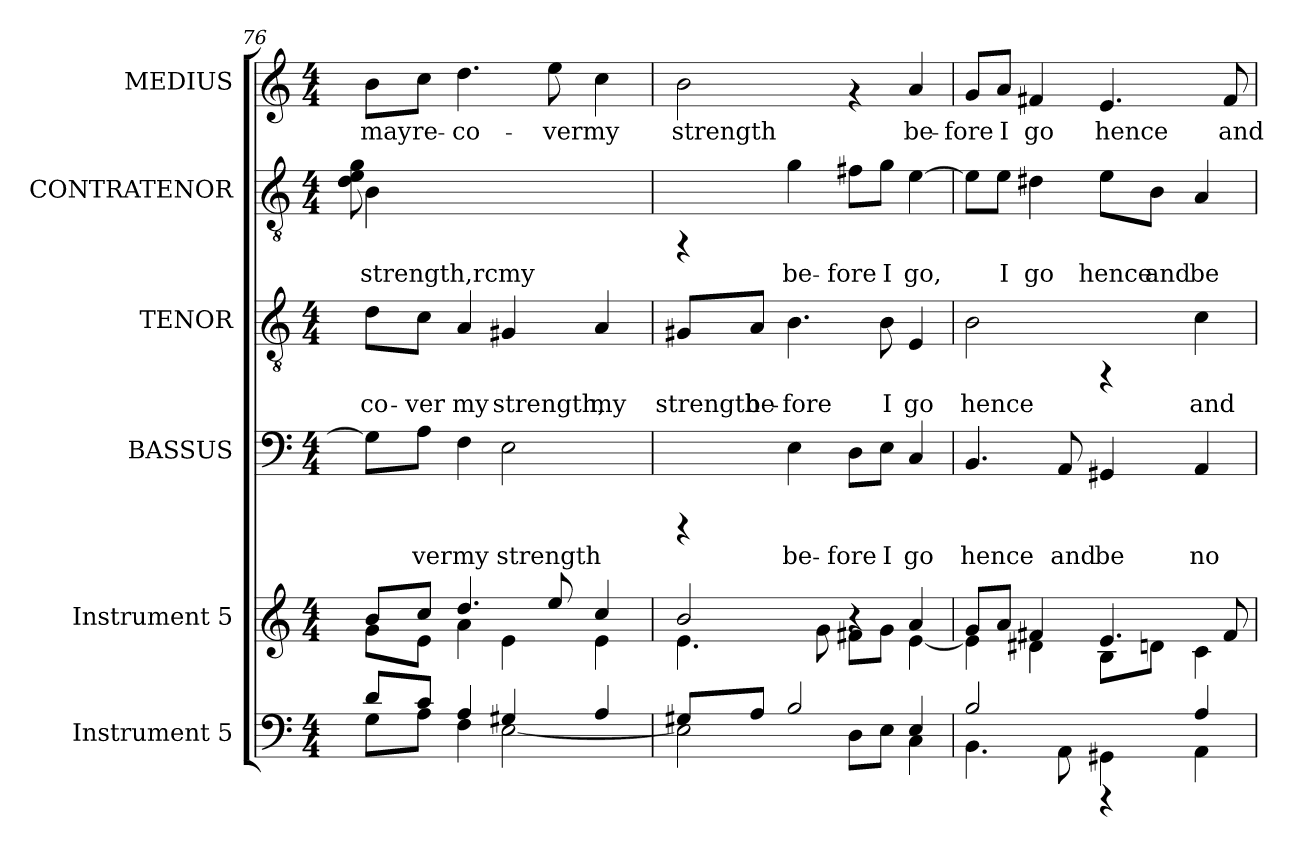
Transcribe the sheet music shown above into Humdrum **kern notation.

**kern	**kern	**kern	**text	**kern	**text	**kern	**text	**kern	**text
*part6	*part5	*part4	*part4	*part3	*part3	*part2	*part2	*part1	*part1
*staff6	*staff5	*staff4	*staff4	*staff3	*staff3	*staff2	*staff2	*staff1	*staff1
*I"Instrument 5	*I"Instrument 5	*I"BASSUS	*	*I"TENOR	*	*I"CONTRATENOR	*	*I"MEDIUS	*
*	*	*I'B	*	*	*	*	*	*	*
!!LO:LB:g=z
*clefF4	*clefG2	*clefF4	*	*clefGv2	*	*clefGv2	*	*clefG2	*
*k[]	*k[]	*k[]	*	*k[]	*	*k[]	*	*k[]	*
*C:	*C:	*C:	*	*C:	*	*C:	*	*C:	*
*M4/4	*M4/4	*M4/4	*	*M4/4	*	*M4/4	*	*M4/4	*
=76	=76	=76	=76	=76	=76	=76	=76	=76	=76
*^	*^	*	*	*	*	*	*	*	*
!	!	!	!	!	!LO:LY:b	!	!LO:LY:b:cj	!	!LO:LY:b:cj	!	!LO:LY:b:cj
*	*	*	*	*	*	*	*	*^	*	*	*
8d/L	8G\L	8b/L	8g\L	8G\L]	--	8d\L	-co-	4B\	8g\ 8e\ 8d\	strength,rcmy	8b\L	may
!	!	!	!	!	!LO:LY:b	!	!LO:LY:b:cj	!	!	!	!	!LO:LY:b:cj
8c/J	8A\J	8cc/J	8e\J	8A\J	-ver	8c\J	-ver	.	2.ryy	.	8cc\J	re-
!	!	!	!	!	!LO:LY:b	!	!LO:LY:b:cj	!	!	!	!	!LO:LY:b:cj
4A/	4F\	4.dd/	4a\	4F\	my	4A/	my	2.ryy	.	.	4.dd\	-co-
!	!	!	!	!	!LO:LY:b	!	!LO:LY:b:cj	!	!	!	!	!
4G#X/	[<2E\	.	4e\	2E\	strength	4G#X/	strength,	.	.	.	.	.
!	!	!	!	!	!	!	!	!	!	!	!	!LO:LY:b:cj
.	.	8ee/	.	.	.	.	.	.	.	.	8ee\	-vermy
!	!	!	!	!	!	!	!LO:LY:b:cj	!	!	!	!	!LO:LY:b:cj
4A/	.	4cc/	4e\	.	.	4A/	my	.	.	.	4cc\	.
.	.	.	.	.	.	.	.	.	8ryy	.	.	.
=77	=77	=77	=77	=77	=77	=77	=77	=77	=77	=77	=77	=77
!	!	!	!	!	!	!	!LO:LY:b:cj	!	!	!	!	!LO:LY:b:cj
*	*	*	*	*	*	*	*	*v	*v	*	*	*
8G#X/L	2E\]	2b/	4.e\	4rCCC	.	8G#X/L	strength	4rFF	.	2b\	strength
!	!	!	!	!	!	!	!LO:LY:b:cj	!	!	!	!
8A/J	.	.	.	.	.	8A/J	be-	.	.	.	.
!	!	!	!	!	!LO:LY:b	!	!LO:LY:b:cj	!	!LO:LY:b:cj	!	!
2B/	.	.	.	4E\	be-	4.B\	-fore	4g\	be-	.	.
.	.	.	8g\	.	.	.	.	.	.	.	.
!	!	!	!	!	!LO:LY:b	!	!	!	!LO:LY:b:cj	!	!
.	8D\L	4ra	8f#X\L	8D\L	-fore	.	.	8f#X\L	-fore	4rf	.
!	!	!	!	!	!LO:LY:b	!	!LO:LY:b:cj	!	!LO:LY:b:cj	!	!
.	8E\J	.	8g\J	8E\J	I	8B\	I	8g\J	I	.	.
!	!	!	!	!	!LO:LY:b	!	!LO:LY:b:cj	!	!LO:LY:b:cj	!	!LO:LY:b:cj
4E/	4C\	4a/	[<4e\	4C/	go	4E/	go	[>4e\	go,	4a/	be-
=78	=78	=78	=78	=78	=78	=78	=78	=78	=78	=78	=78
!	!	!	!	!	!LO:LY:b	!	!LO:LY:b:cj	!	!LO:LY:b:cj	!	!LO:LY:b:cj
2B/	4.BB\	8g/L	4e\]	4.BB/	hence	2B\	hence	8e\L]	.	8g/L	-fore
!	!	!	!	!	!	!	!	!	!LO:LY:b:cj	!	!LO:LY:b:cj
.	.	8a/J	.	.	.	.	.	8e\J	I	8a/J	I
!	!	!	!	!	!	!	!	!	!LO:LY:b:cj	!	!LO:LY:b:cj
.	.	4f#X/	4d#X\	.	.	.	.	4d#X\	go	4f#X/	go
!	!	!	!	!	!LO:LY:b	!	!	!	!	!	!
.	8AA\	.	.	8AA/	and	.	.	.	.	.	.
!	!	!	!	!	!LO:LY:b	!	!	!	!LO:LY:b:cj	!	!LO:LY:b:cj
4rEEE	4GG#X\	4.e/	8B\L	4GG#X/	be	4rFF	.	8e\L	hence	4.e/	hence
!	!	!	!	!	!	!	!	!	!LO:LY:b:cj	!	!
.	.	.	8dn\J	.	.	.	.	8B\J	and	.	.
!	!	!	!	!	!LO:LY:b	!	!LO:LY:b:cj	!	!LO:LY:b:cj	!	!
4A/	4AA\	.	4c\	4AA/	no	4c\	and	4A/	be	.	.
!	!	!	!	!	!	!	!	!	!	!	!LO:LY:b:cj
.	.	8f#/	.	.	.	.	.	.	.	8f#/	and
*v	*v	*	*	*	*	*	*	*	*	*	*
*	*v	*v	*	*	*	*	*	*	*	*
=	=	=	=	=	=	=	=	=	=
*-	*-	*-	*-	*-	*-	*-	*-	*-	*-
